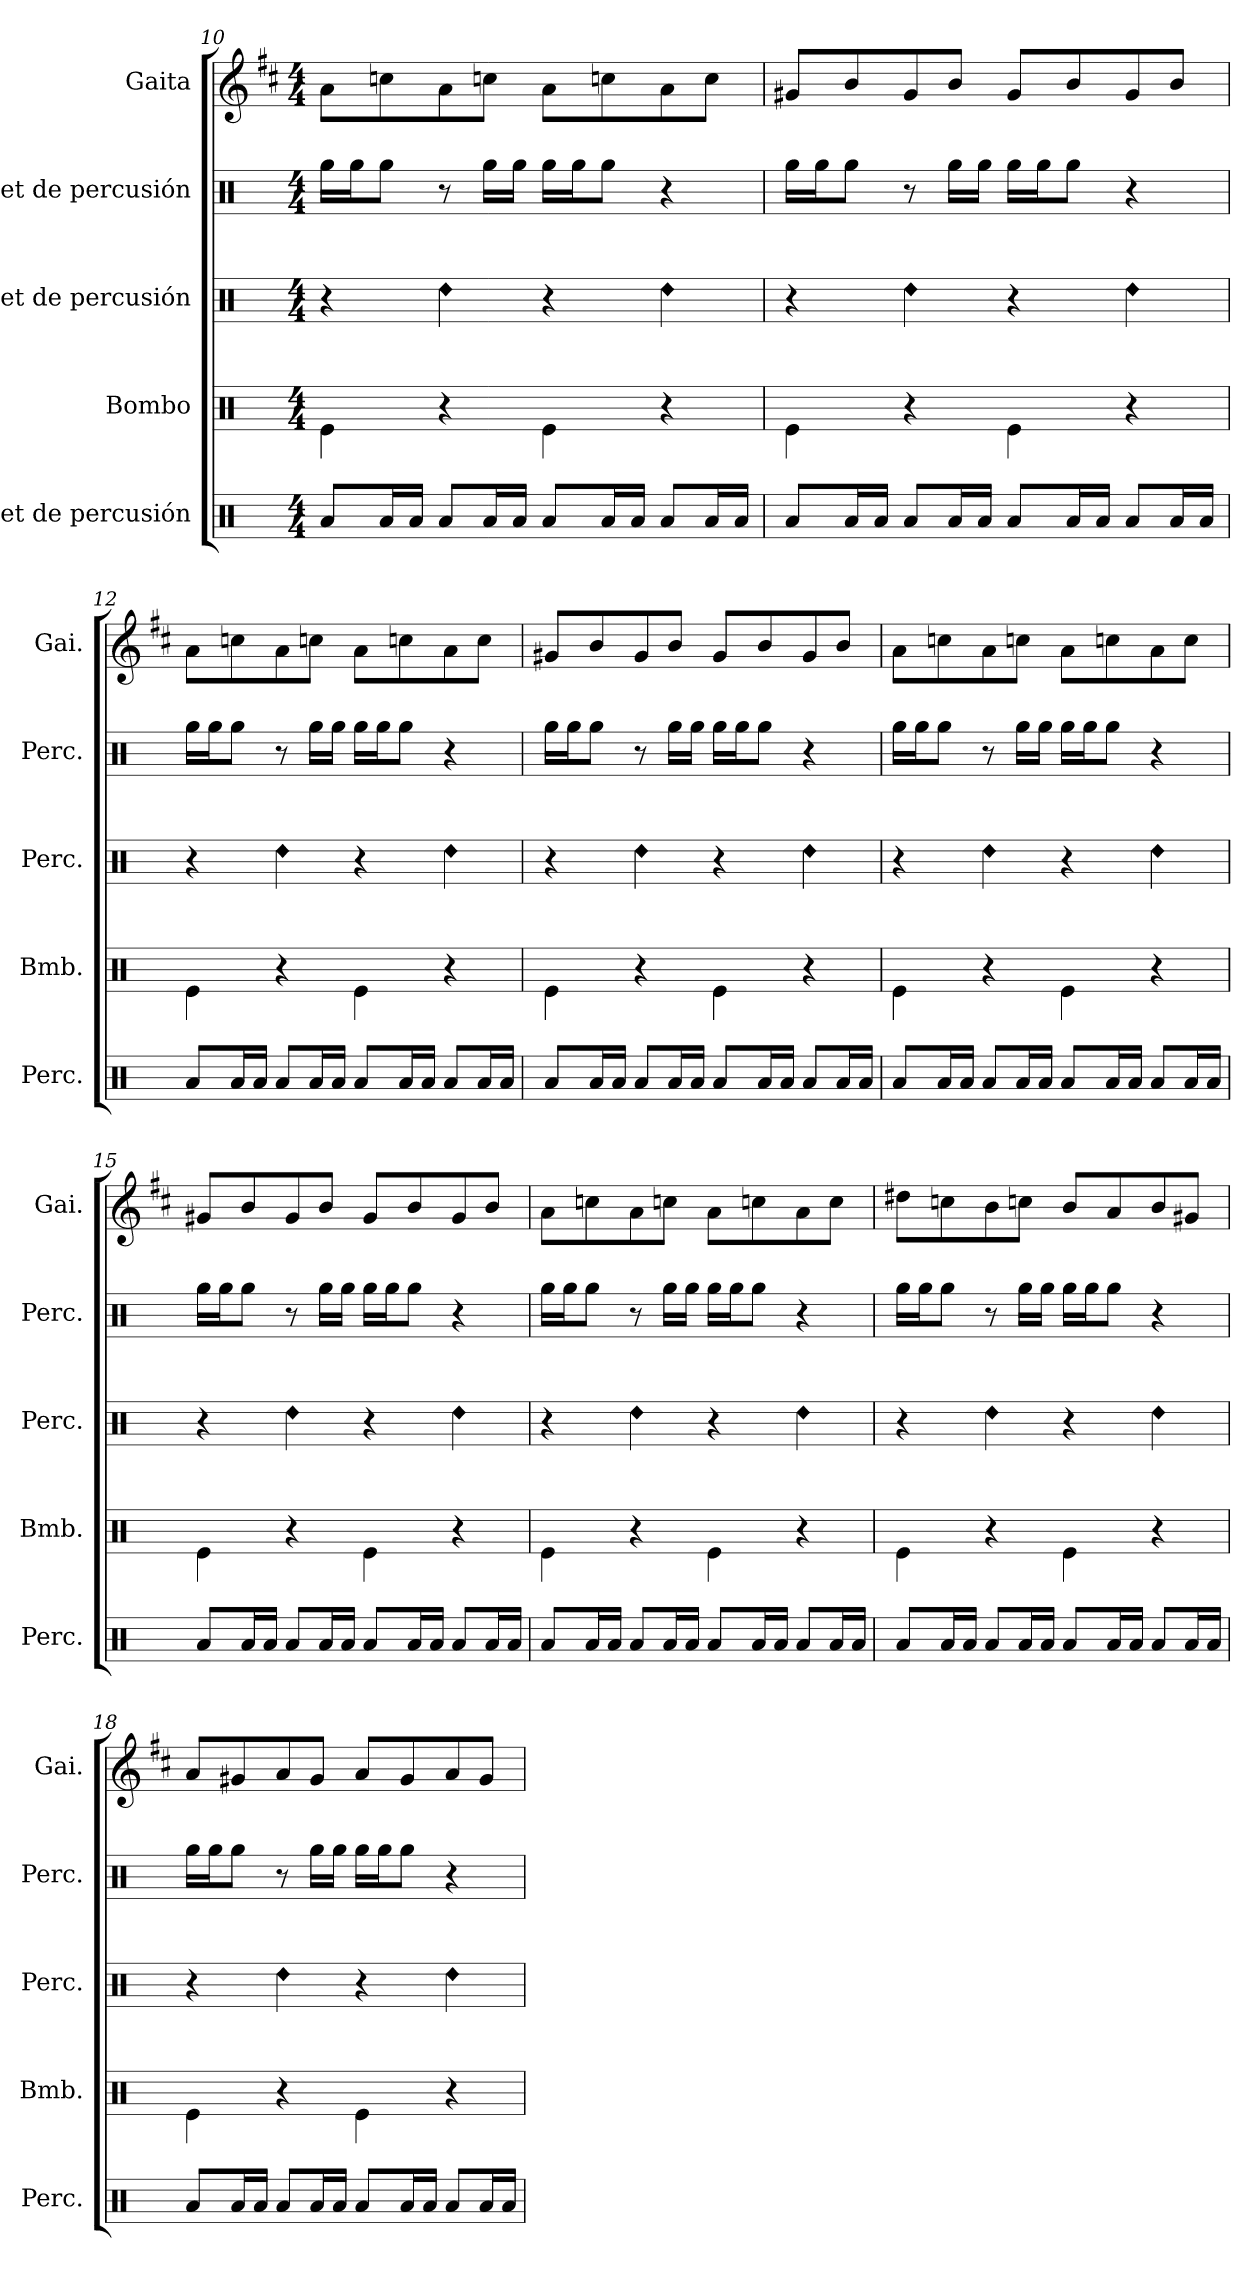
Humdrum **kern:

**kern	**kern	**kern	**kern	**kern
*part5	*part4	*part3	*part2	*part1
*staff5	*staff4	*staff3	*staff2	*staff1
*I"Set de percusión	*I"Bombo	*I"Set de percusión	*I"Set de percusión	*I"Gaita
*I'Perc.	*I'Bmb.	*I'Perc.	*I'Perc.	*I'Gai.
*clefX	*clefX	*clefX	*clefX	*clefG2
*	*	*	*	*ITrd1c2
*k[]	*k[]	*k[]	*k[]	*k[]
*M4/4	*M4/4	*M4/4	*M4/4	*M4/4
=10	=10	=10	=10	=10
8Ra/L	4Re\	4r	16Rgg\LL	8g\L
.	.	.	16Rgg\J	.
16Ra/L	.	.	8Rgg\J	8b-X\
16Ra/JJ	.	.	.	.
!	!	!LO:N:head=diamond	!	!
8Ra/L	4r	4Rdd\	8r	8g\
16Ra/L	.	.	16Rgg\LL	8b-X\J
16Ra/JJ	.	.	16Rgg\JJ	.
8Ra/L	4Re\	4r	16Rgg\LL	8g\L
.	.	.	16Rgg\J	.
16Ra/L	.	.	8Rgg\J	8b-X\
16Ra/JJ	.	.	.	.
!	!	!LO:N:head=diamond	!	!
8Ra/L	4r	4Rdd\	4r	8g\
16Ra/L	.	.	.	8b-\J
16Ra/JJ	.	.	.	.
=11	=11	=11	=11	=11
8Ra/L	4Re\	4r	16Rgg\LL	8f#X/L
.	.	.	16Rgg\J	.
16Ra/L	.	.	8Rgg\J	8a/
16Ra/JJ	.	.	.	.
!	!	!LO:N:head=diamond	!	!
8Ra/L	4r	4Rdd\	8r	8f#/
16Ra/L	.	.	16Rgg\LL	8a/J
16Ra/JJ	.	.	16Rgg\JJ	.
8Ra/L	4Re\	4r	16Rgg\LL	8f#/L
.	.	.	16Rgg\J	.
16Ra/L	.	.	8Rgg\J	8a/
16Ra/JJ	.	.	.	.
!	!	!LO:N:head=diamond	!	!
8Ra/L	4r	4Rdd\	4r	8f#/
16Ra/L	.	.	.	8a/J
16Ra/JJ	.	.	.	.
!!LO:PB:g=z
=12	=12	=12	=12	=12
8Ra/L	4Re\	4r	16Rgg\LL	8g\L
.	.	.	16Rgg\J	.
16Ra/L	.	.	8Rgg\J	8b-X\
16Ra/JJ	.	.	.	.
!	!	!LO:N:head=diamond	!	!
8Ra/L	4r	4Rdd\	8r	8g\
16Ra/L	.	.	16Rgg\LL	8b-X\J
16Ra/JJ	.	.	16Rgg\JJ	.
8Ra/L	4Re\	4r	16Rgg\LL	8g\L
.	.	.	16Rgg\J	.
16Ra/L	.	.	8Rgg\J	8b-X\
16Ra/JJ	.	.	.	.
!	!	!LO:N:head=diamond	!	!
8Ra/L	4r	4Rdd\	4r	8g\
16Ra/L	.	.	.	8b-\J
16Ra/JJ	.	.	.	.
=13	=13	=13	=13	=13
8Ra/L	4Re\	4r	16Rgg\LL	8f#X/L
.	.	.	16Rgg\J	.
16Ra/L	.	.	8Rgg\J	8a/
16Ra/JJ	.	.	.	.
!	!	!LO:N:head=diamond	!	!
8Ra/L	4r	4Rdd\	8r	8f#/
16Ra/L	.	.	16Rgg\LL	8a/J
16Ra/JJ	.	.	16Rgg\JJ	.
8Ra/L	4Re\	4r	16Rgg\LL	8f#/L
.	.	.	16Rgg\J	.
16Ra/L	.	.	8Rgg\J	8a/
16Ra/JJ	.	.	.	.
!	!	!LO:N:head=diamond	!	!
8Ra/L	4r	4Rdd\	4r	8f#/
16Ra/L	.	.	.	8a/J
16Ra/JJ	.	.	.	.
=14	=14	=14	=14	=14
8Ra/L	4Re\	4r	16Rgg\LL	8g\L
.	.	.	16Rgg\J	.
16Ra/L	.	.	8Rgg\J	8b-X\
16Ra/JJ	.	.	.	.
!	!	!LO:N:head=diamond	!	!
8Ra/L	4r	4Rdd\	8r	8g\
16Ra/L	.	.	16Rgg\LL	8b-X\J
16Ra/JJ	.	.	16Rgg\JJ	.
8Ra/L	4Re\	4r	16Rgg\LL	8g\L
.	.	.	16Rgg\J	.
16Ra/L	.	.	8Rgg\J	8b-X\
16Ra/JJ	.	.	.	.
!	!	!LO:N:head=diamond	!	!
8Ra/L	4r	4Rdd\	4r	8g\
16Ra/L	.	.	.	8b-\J
16Ra/JJ	.	.	.	.
!!LO:LB:g=z
=15	=15	=15	=15	=15
8Ra/L	4Re\	4r	16Rgg\LL	8f#X/L
.	.	.	16Rgg\J	.
16Ra/L	.	.	8Rgg\J	8a/
16Ra/JJ	.	.	.	.
!	!	!LO:N:head=diamond	!	!
8Ra/L	4r	4Rdd\	8r	8f#/
16Ra/L	.	.	16Rgg\LL	8a/J
16Ra/JJ	.	.	16Rgg\JJ	.
8Ra/L	4Re\	4r	16Rgg\LL	8f#/L
.	.	.	16Rgg\J	.
16Ra/L	.	.	8Rgg\J	8a/
16Ra/JJ	.	.	.	.
!	!	!LO:N:head=diamond	!	!
8Ra/L	4r	4Rdd\	4r	8f#/
16Ra/L	.	.	.	8a/J
16Ra/JJ	.	.	.	.
=16	=16	=16	=16	=16
8Ra/L	4Re\	4r	16Rgg\LL	8g\L
.	.	.	16Rgg\J	.
16Ra/L	.	.	8Rgg\J	8b-X\
16Ra/JJ	.	.	.	.
!	!	!LO:N:head=diamond	!	!
8Ra/L	4r	4Rdd\	8r	8g\
16Ra/L	.	.	16Rgg\LL	8b-X\J
16Ra/JJ	.	.	16Rgg\JJ	.
8Ra/L	4Re\	4r	16Rgg\LL	8g\L
.	.	.	16Rgg\J	.
16Ra/L	.	.	8Rgg\J	8b-X\
16Ra/JJ	.	.	.	.
!	!	!LO:N:head=diamond	!	!
8Ra/L	4r	4Rdd\	4r	8g\
16Ra/L	.	.	.	8b-\J
16Ra/JJ	.	.	.	.
!!LO:PB:g=z
=17	=17	=17	=17	=17
8Ra/L	4Re\	4r	16Rgg\LL	8cc#X\L
.	.	.	16Rgg\J	.
16Ra/L	.	.	8Rgg\J	8b-X\
16Ra/JJ	.	.	.	.
!	!	!LO:N:head=diamond	!	!
8Ra/L	4r	4Rdd\	8r	8a\
16Ra/L	.	.	16Rgg\LL	8b-X\J
16Ra/JJ	.	.	16Rgg\JJ	.
8Ra/L	4Re\	4r	16Rgg\LL	8a/L
.	.	.	16Rgg\J	.
16Ra/L	.	.	8Rgg\J	8g/
16Ra/JJ	.	.	.	.
!	!	!LO:N:head=diamond	!	!
8Ra/L	4r	4Rdd\	4r	8a/
16Ra/L	.	.	.	8f#X/J
16Ra/JJ	.	.	.	.
=18	=18	=18	=18	=18
8Ra/L	4Re\	4r	16Rgg\LL	8g/L
.	.	.	16Rgg\J	.
16Ra/L	.	.	8Rgg\J	8f#X/
16Ra/JJ	.	.	.	.
!	!	!LO:N:head=diamond	!	!
8Ra/L	4r	4Rdd\	8r	8g/
16Ra/L	.	.	16Rgg\LL	8f#/J
16Ra/JJ	.	.	16Rgg\JJ	.
8Ra/L	4Re\	4r	16Rgg\LL	8g/L
.	.	.	16Rgg\J	.
16Ra/L	.	.	8Rgg\J	8f#/
16Ra/JJ	.	.	.	.
!	!	!LO:N:head=diamond	!	!
8Ra/L	4r	4Rdd\	4r	8g/
16Ra/L	.	.	.	8f#/J
16Ra/JJ	.	.	.	.
=	=	=	=	=
*-	*-	*-	*-	*-
